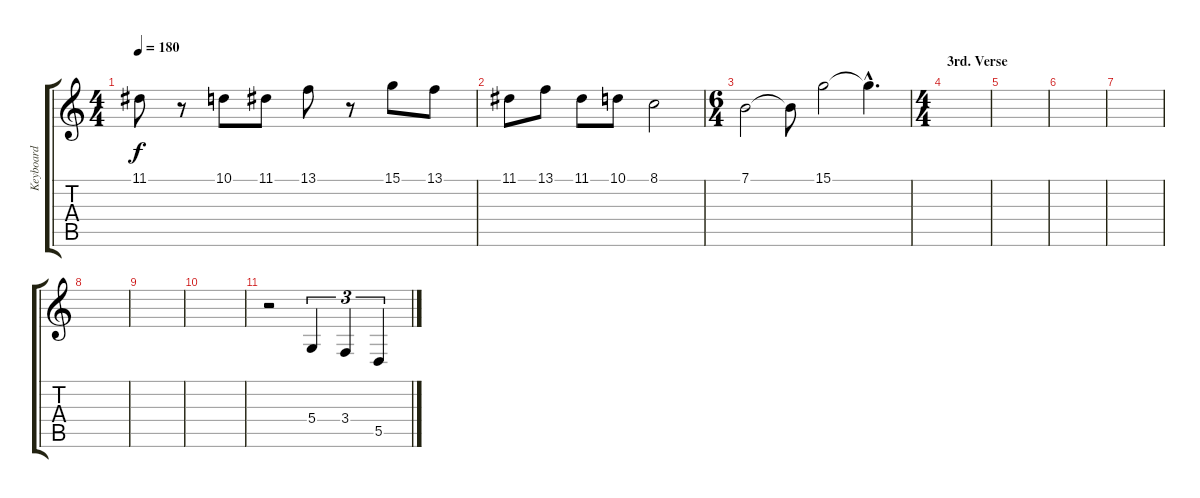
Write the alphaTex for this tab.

\track ("Keyboard" "Keyboard") {instrument stringensemble1}
\staff {score tabs}
\tuning (E4 B3 G3 D3 A2 E2) {hide}
\ts (4 4)
\tempo 180
\clef g2
\ks c
11.1.8{dy f} r.8 10.1.8 11.1.8 13.1.8 r.8 15.1.8 13.1.8 |
11.1.8 13.1.8 11.1.8 10.1.8 8.1.2 |
\ts (6 4)
7.1.2 7.1{t}.8 15.1.2 15.1{hac t}.4{d} |
\ts (4 4)
\section ("" "3rd. Verse")
|
|
|
|
|
|
|
r.2 5.4.4{tu (3 2)} 3.4.4{tu (3 2)} 5.5.4{tu (3 2)}
